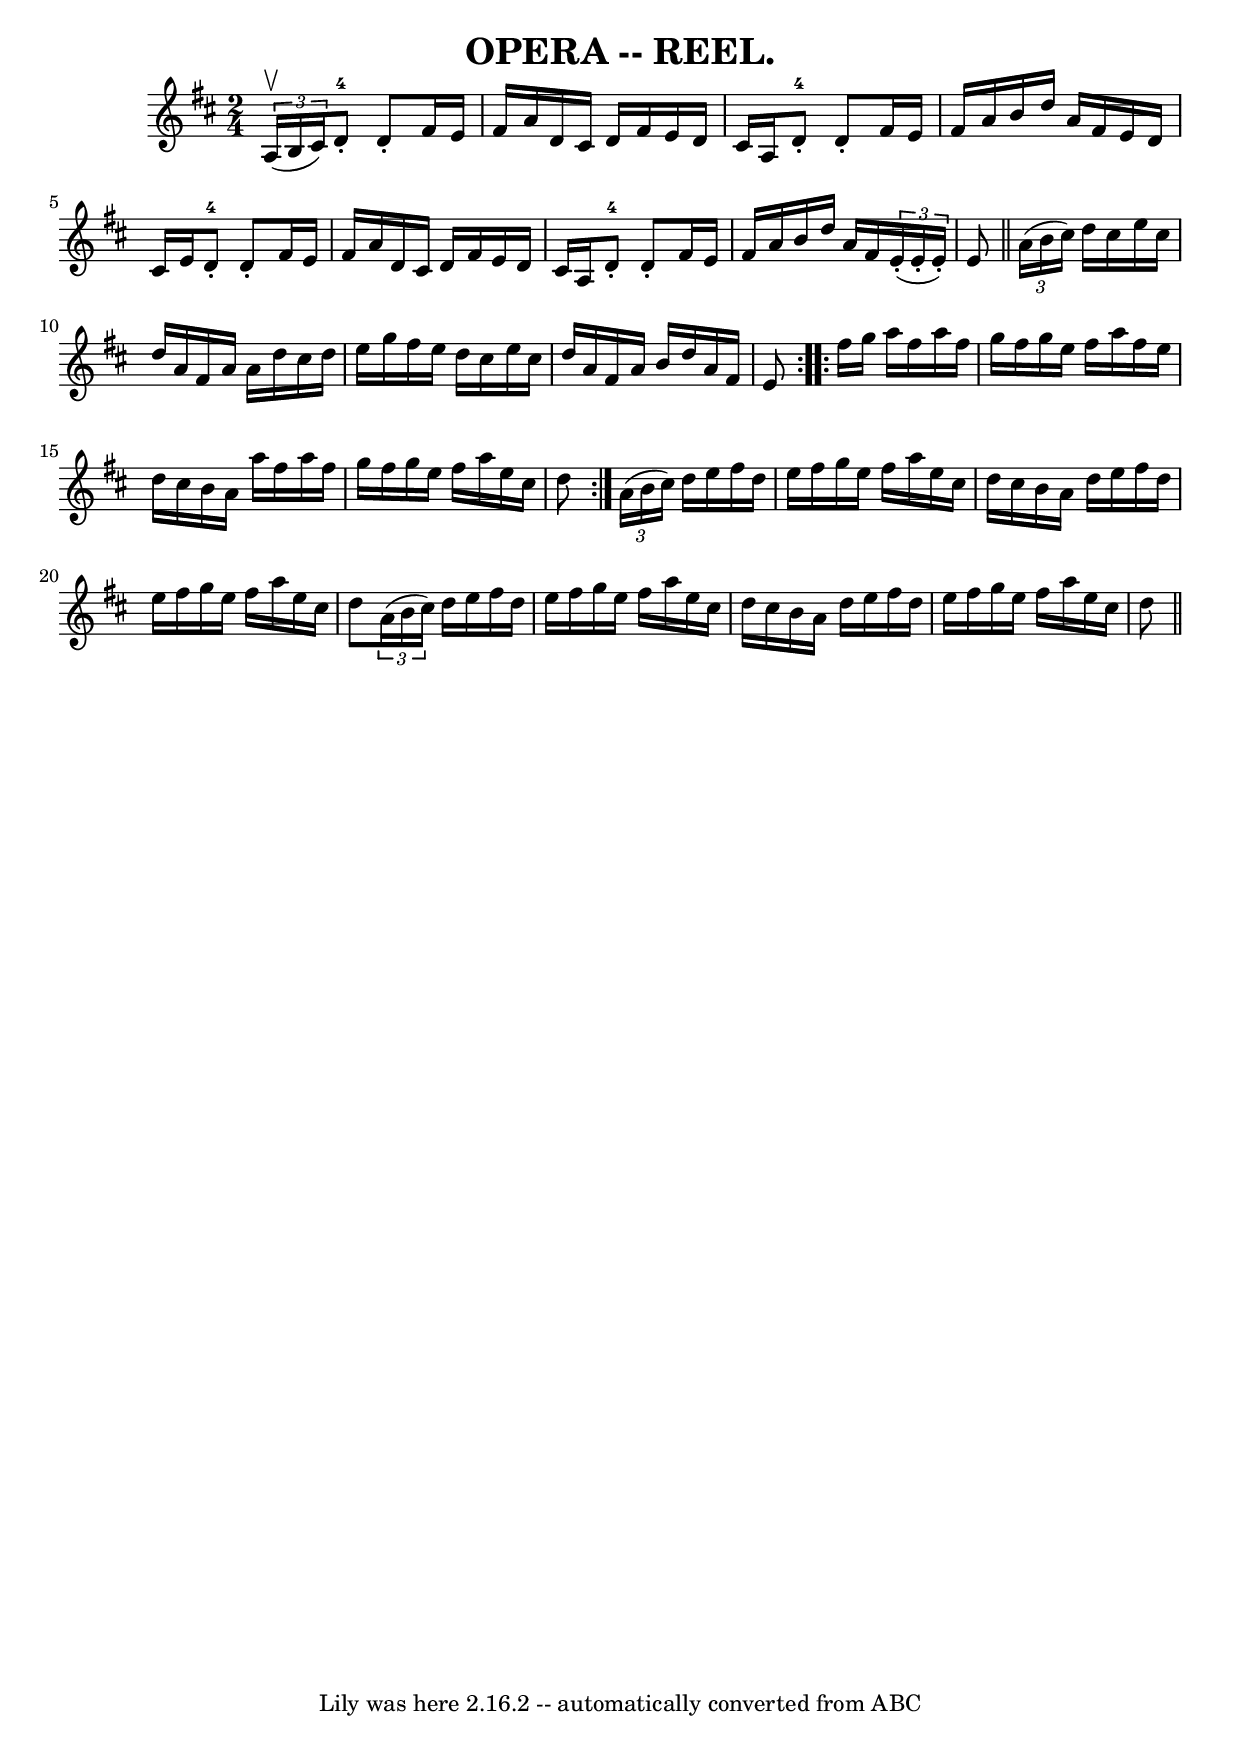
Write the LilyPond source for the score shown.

\version "2.16.2"
\include "Mammoth.ily"
\header {
  crossRefNumber = "3"
  footnotes = ""
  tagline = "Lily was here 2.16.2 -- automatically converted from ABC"
  title = "OPERA -- REEL."

}
voicedefault =  {


  \time 2/4 
  \key d \major
   \times 2/3 { a16^\upbow(b16 cis'16) 
			     } 
  |
  d'8-4-. d'8 -. fis'16 e'16 fis'16 a'16  |
  
  d'16 cis'16 d'16 fis'16 e'16 d'16 cis'16 a16  |
  
  d'8-4-. d'8 -. fis'16 e'16 fis'16 a'16  |
  b'16    
  d''16 a'16 fis'16 e'16 d'16 cis'16 e'16  |
  d'8 
  -4-. d'8 -. fis'16 e'16 fis'16 a'16  |
  d'16 cis'16   
  d'16 fis'16 e'16 d'16 cis'16 a16  |
  d'8-4-. d'8 
  -. fis'16 e'16 fis'16 a'16  |
  b'16 d''16 a'16    
  fis'16    \times 2/3 { e'16 (-. e'16 -. e'16 -.) 
		       } e'8  \bar "||"     

  \repeat volta 2 {
    \times 2/3 { a'16 (b'16 cis''16) 
	       } |
    
    d''16 cis''16 e''16 cis''16 d''16 a'16 fis'16 a'16  
    |
    a'16 d''16 cis''16 d''16 e''16 g''16 fis''16    
    e''16  |
    d''16 cis''16 e''16 cis''16 d''16 a'16    
    fis'16 a'16  |
    b'16 d''16 a'16 fis'16 e'8  
  }     

  \repeat volta 2 {
    fis''16 g''16  |
    a''16 fis''16 a''16    
    fis''16 g''16 fis''16 g''16 e''16  |
    fis''16 a''16    
    fis''16 e''16 d''16 cis''16 b'16 a'16  |
    a''16    
    fis''16 a''16 fis''16 g''16 fis''16 g''16 e''16  |
    
    fis''16 a''16 e''16 cis''16 d''8  
  }     \times 2/3 { a'16 (
		     b'16 cis''16) 
		   } |
  d''16 e''16 fis''16 d''16 e''16    
  fis''16 g''16 e''16  |
  fis''16 a''16 e''16 cis''16    
  d''16 cis''16 b'16 a'16  |
  d''16 e''16 fis''16 d''16 
  e''16 fis''16 g''16 e''16  |
  fis''16 a''16 e''16    
  cis''16 d''8    \times 2/3 { a'16 (b'16 cis''16) 
			     } |
  
  d''16 e''16 fis''16 d''16 e''16 fis''16 g''16 e''16  
  |
  fis''16 a''16 e''16 cis''16 d''16 cis''16 b'16    
  a'16  |
  d''16 e''16 fis''16 d''16 e''16 fis''16    
  g''16 e''16  |
  fis''16 a''16 e''16 cis''16 d''8  
  \bar "||"   

}

\score{
  <<

    \context Staff="default"
    {
      \voicedefault 
      
    }

  >>
  \layout {
    
  }
  \midi {
  }

}
